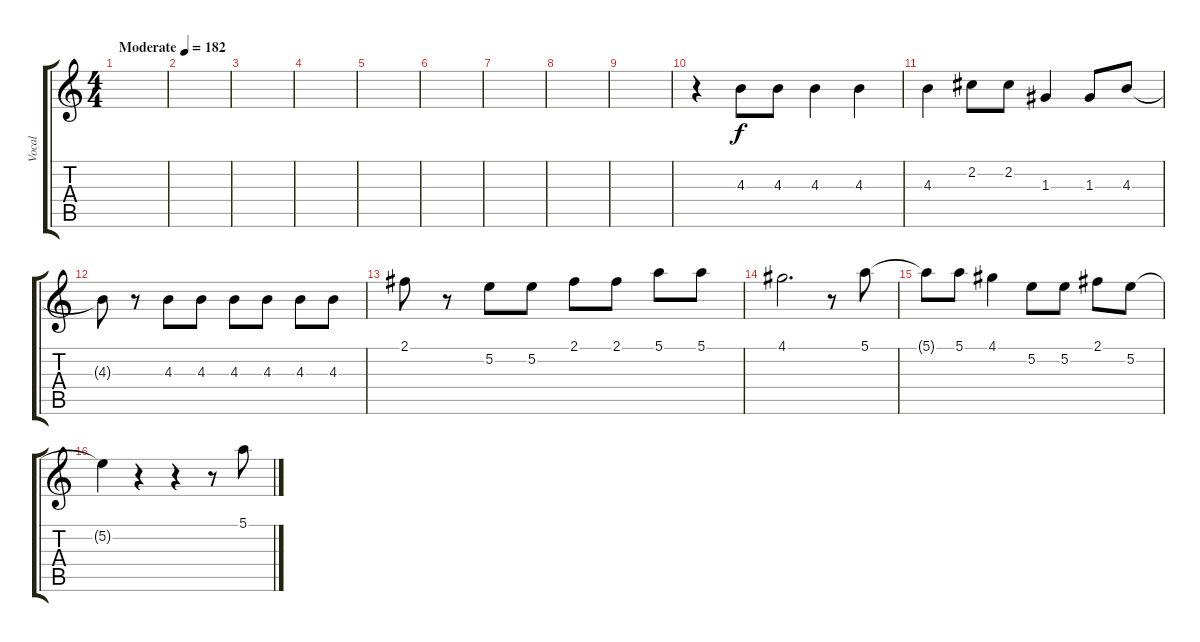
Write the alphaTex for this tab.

\track ("Vocal" "Vocal") {instrument acousticguitarsteel}
\staff {score tabs}
\tuning (E4 B3 G3 D3 A2 E2) {hide}
\ts (4 4)
\tempo (182 "Moderate")
\clef g2
\ks c
|
|
|
|
|
|
|
|
|
r.4 4.3.8 4.3.8 4.3.4 4.3.4 |
4.3.4 2.2.8 2.2.8 1.3.4 1.3.8 4.3.8 |
4.3{t}.8 r.8 4.3.8 4.3.8 4.3.8 4.3.8 4.3.8 4.3.8 |
2.1.8 r.8 5.2.8 5.2.8 2.1.8 2.1.8 5.1.8 5.1.8 |
4.1.2{d} r.8 5.1.8 |
5.1{t}.8 5.1.8 4.1.4 5.2.8 5.2.8 2.1.8 5.2.8 |
5.2{t}.4 r.4 r.4 r.8 5.1.8
